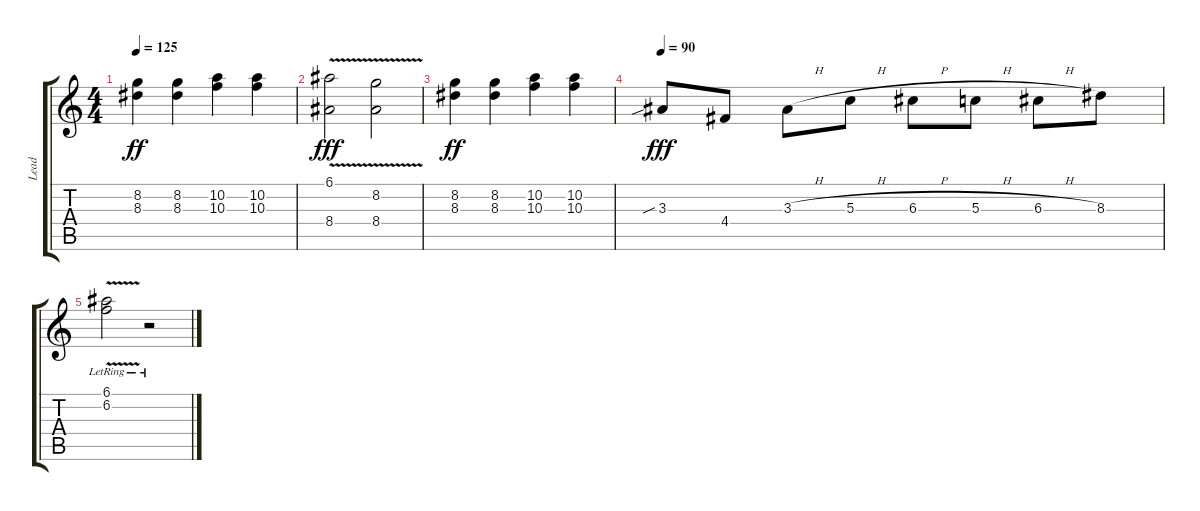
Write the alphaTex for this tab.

\track ("Lead" "Lead") {instrument acousticguitarnylon}
\staff {score tabs}
\tuning (E4 B3 G3 D3 A2 E2) {hide}
\ts (4 4)
\tempo 125
\clef g2
\ks c
(8.2 8.3).4{dy ff} (8.2 8.3).4 (10.2 10.3).4 (10.2 10.3).4 |
(6.1{v} 8.4{v}).2{dy fff} (8.2 8.4{v}).2 |
(8.2 8.3).4{dy ff} (8.2 8.3).4 (10.2 10.3).4 (10.2 10.3).4 |
\tempo 90
3.3{sib}.8{dy fff instrument acousticguitarnylon} 4.4.8 3.3{h}.8 5.3{h}.8 6.3{h}.8 5.3{h}.8 6.3{h}.8 8.3.8 |
(6.1{v lr} 6.2{v lr}).2 r.2
